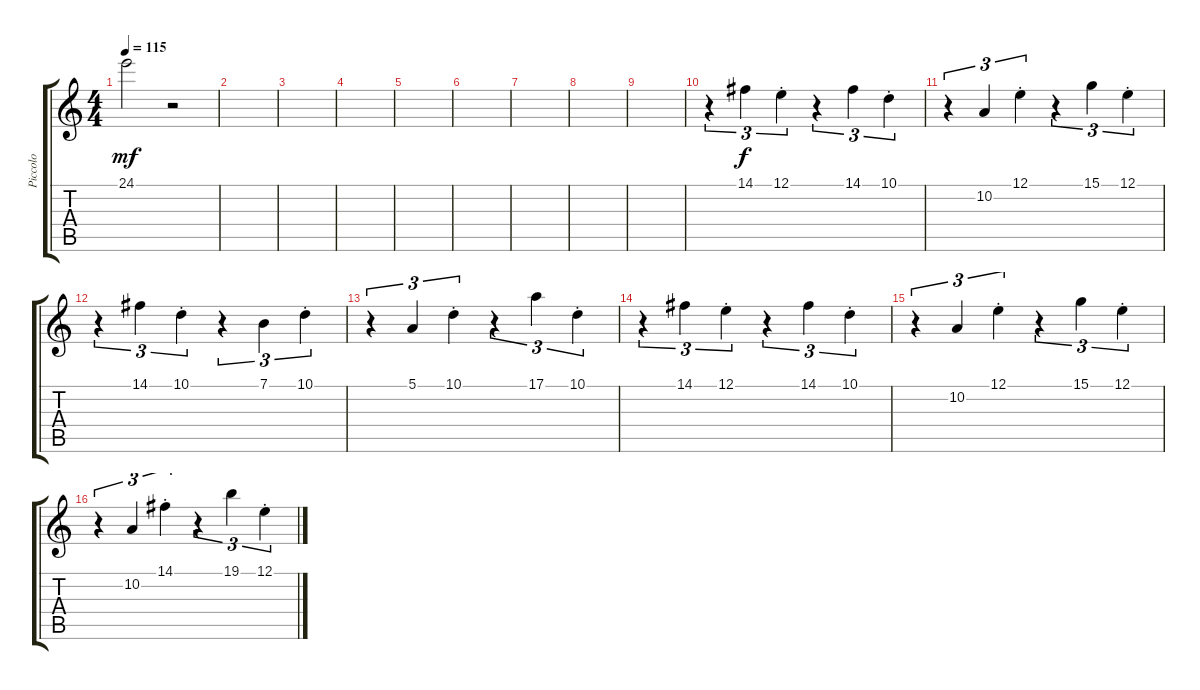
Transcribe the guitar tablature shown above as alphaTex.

\track ("Piccolo" "Piccolo") {instrument piccolo}
\staff {score tabs}
\tuning (E4 B3 G3 D3 A2 E2) {hide}
\ts (4 4)
\tempo 115
\clef g2
\ks c
24.1.2{dy mf} r.2 |
|
|
|
|
|
|
|
|
r.4{tu (3 2) balance 14} 14.1.4{tu (3 2) dy f} 12.1{st}.4{tu (3 2)} r.4{tu (3 2)} 14.1.4{tu (3 2)} 10.1{st}.4{tu (3 2)} |
r.4{tu (3 2)} 10.2.4{tu (3 2)} 12.1{st}.4{tu (3 2)} r.4{tu (3 2)} 15.1.4{tu (3 2)} 12.1{st}.4{tu (3 2)} |
r.4{tu (3 2)} 14.1.4{tu (3 2)} 10.1{st}.4{tu (3 2)} r.4{tu (3 2)} 7.1.4{tu (3 2)} 10.1{st}.4{tu (3 2)} |
r.4{tu (3 2)} 5.1.4{tu (3 2)} 10.1{st}.4{tu (3 2)} r.4{tu (3 2)} 17.1.4{tu (3 2)} 10.1{st}.4{tu (3 2)} |
r.4{tu (3 2)} 14.1.4{tu (3 2)} 12.1{st}.4{tu (3 2)} r.4{tu (3 2)} 14.1.4{tu (3 2)} 10.1{st}.4{tu (3 2)} |
r.4{tu (3 2)} 10.2.4{tu (3 2)} 12.1{st}.4{tu (3 2)} r.4{tu (3 2)} 15.1.4{tu (3 2)} 12.1{st}.4{tu (3 2)} |
r.4{tu (3 2)} 10.2.4{tu (3 2)} 14.1{st}.4{tu (3 2)} r.4{tu (3 2)} 19.1.4{tu (3 2)} 12.1{st}.4{tu (3 2)}
